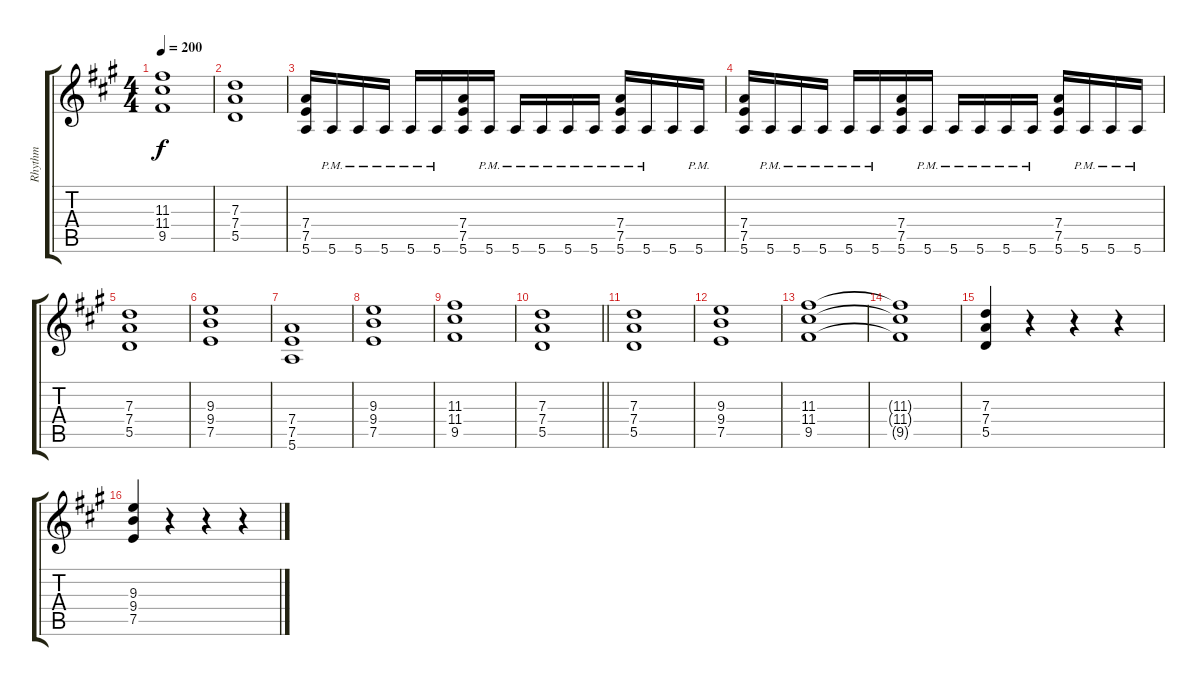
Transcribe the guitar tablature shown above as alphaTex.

\track ("Rhythm " "Rhythm ") {instrument distortionguitar}
\staff {score tabs}
\tuning (E4 B3 G3 D3 A2 E2) {hide}
\ts (4 4)
\tempo 200
\clef g2
\ks a
(11.3 11.4 9.5).1{dy f} |
(7.3 7.4 5.5).1 |
(7.4 7.5 5.6).16 5.6{pm}.16 5.6{pm}.16 5.6{pm}.16 5.6{pm}.16 5.6{pm}.16 (7.4 7.5 5.6).16 5.6{pm}.16 5.6{pm}.16 5.6{pm}.16 5.6{pm}.16 5.6{pm}.16 (7.4{pm} 7.5{pm} 5.6{pm}).16 5.6{pm}.16 5.6.16 5.6{pm}.16 |
(7.4 7.5 5.6).16 5.6{pm}.16 5.6{pm}.16 5.6{pm}.16 5.6{pm}.16 5.6{pm}.16 (7.4 7.5 5.6).16 5.6{pm}.16 5.6{pm}.16 5.6{pm}.16 5.6{pm}.16 5.6{pm}.16 (7.4 7.5 5.6).16 5.6{pm}.16 5.6{pm}.16 5.6{pm}.16 |
(7.3 7.4 5.5).1 |
(9.3 9.4 7.5).1 |
(7.4 7.5 5.6).1 |
(9.3 9.4 7.5).1 |
(11.3 11.4 9.5).1 |
\barLineRight lightlight
(7.3 7.4 5.5).1 |
(7.3 7.4 5.5).1 |
(9.3 9.4 7.5).1 |
(11.3 11.4 9.5).1 |
(11.3{t} 11.4{t} 9.5{t}).1 |
(7.3 7.4 5.5).4 r.4 r.4 r.4 |
(9.3 9.4 7.5).4 r.4 r.4 r.4
